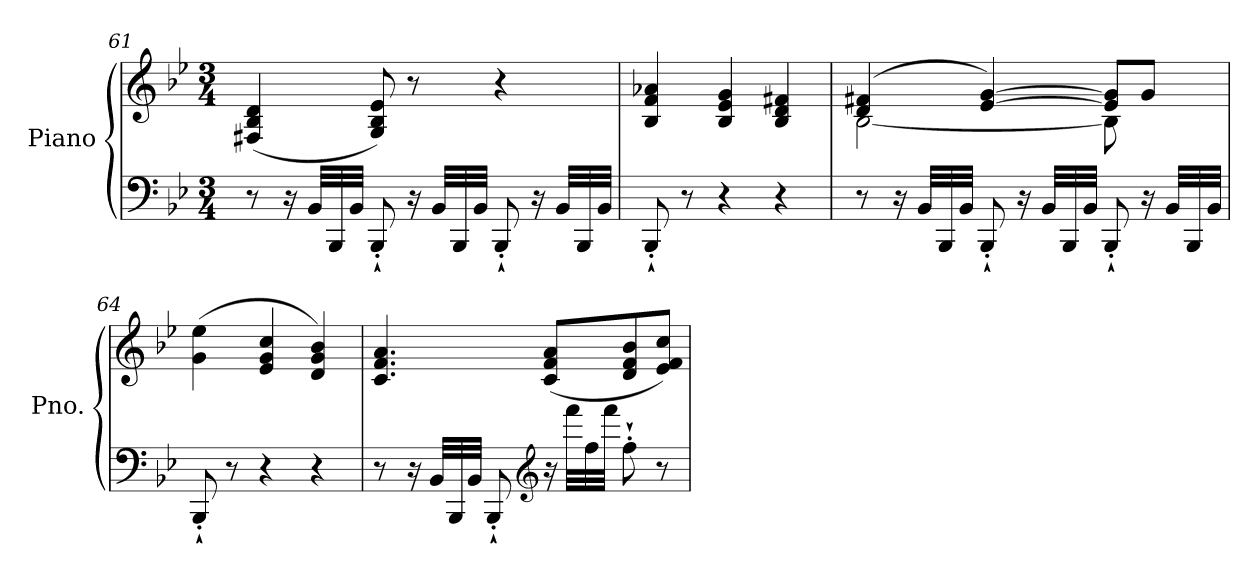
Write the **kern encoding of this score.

**kern	**kern	**dynam
*part1	*part1	*part1
*staff2	*staff1	*staff1/2
*I"Piano	*	*
*I'Pno.	*	*
!!LO:PB:g=z
*clefF4	*clefG2	*
*k[b-e-]	*k[b-e-]	*
*M3/4	*M3/4	*
=61	=61	=61
8r	(4F#X/ 4B-/ 4d/	.
16r	.	.
*Xtuplet	*	*
48BB-/LLL	.	.
48BBB-/	.	.
48BB-/JJJ	.	.
8BBB-`'/	8G/ 8B-/ 8e-/)	.
16r	8r	.
48BB-/LLL	.	.
48BBB-/	.	.
48BB-/JJJ	.	.
8BBB-`'/	4r	.
16r	.	.
48BB-/LLL	.	.
48BBB-/	.	.
48BB-/JJJ	.	.
=62	=62	=62
8BBB-`'/	4B-/ 4f/ 4a-X/	.
8r	.	.
4r	4B-/ 4e-/ 4g/	.
4r	4B-/ 4d/ 4f#X/	.
=63	=63	=63
*	*^	*
8r	(>4d/ 4f#X/	[2B-\	.
16r	.	.	.
48BB-/LLL	.	.	.
48BBB-/	.	.	.
48BB-/JJJ	.	.	.
8BBB-`'/	[4e-/ [4g/)	.	.
16r	.	.	.
48BB-/LLL	.	.	.
48BBB-/	.	.	.
48BB-/JJJ	.	.	.
8BBB-`'/	8e-/] 8g/]L	8B-\]	.
16r	8g/J	8ryy	.
48BB-/LLL	.	.	.
48BBB-/	.	.	.
48BB-/JJJ	.	.	.
*	*v	*v	*
=64	=64	=64
!	!	!LO:DY:b
8BBB-`'/	(4g\ 4ee-\	other-dynamics
8r	.	.
4r	4e-/ 4g/ 4cc/	.
4r	4d/ 4g/ 4b-/)	.
!!LO:LB:g=z
=65	=65	=65
8r	4.c/ 4.f/ 4.a/	.
16r	.	.
48BB-/LLL	.	.
48BBB-/	.	.
48BB-/JJJ	.	.
8BBB-`'/	.	.
*clefG2	*	*
16r	(>8c/ 8f/ 8a/L	.
48fff\LLL	.	.
48ff\	.	.
48fff\JJJ	.	.
8ff'`\	8d/ 8f/ 8b-/	.
8r	8e-/ 8f/ 8cc/J)	.
=	=	=
*-	*-	*-
